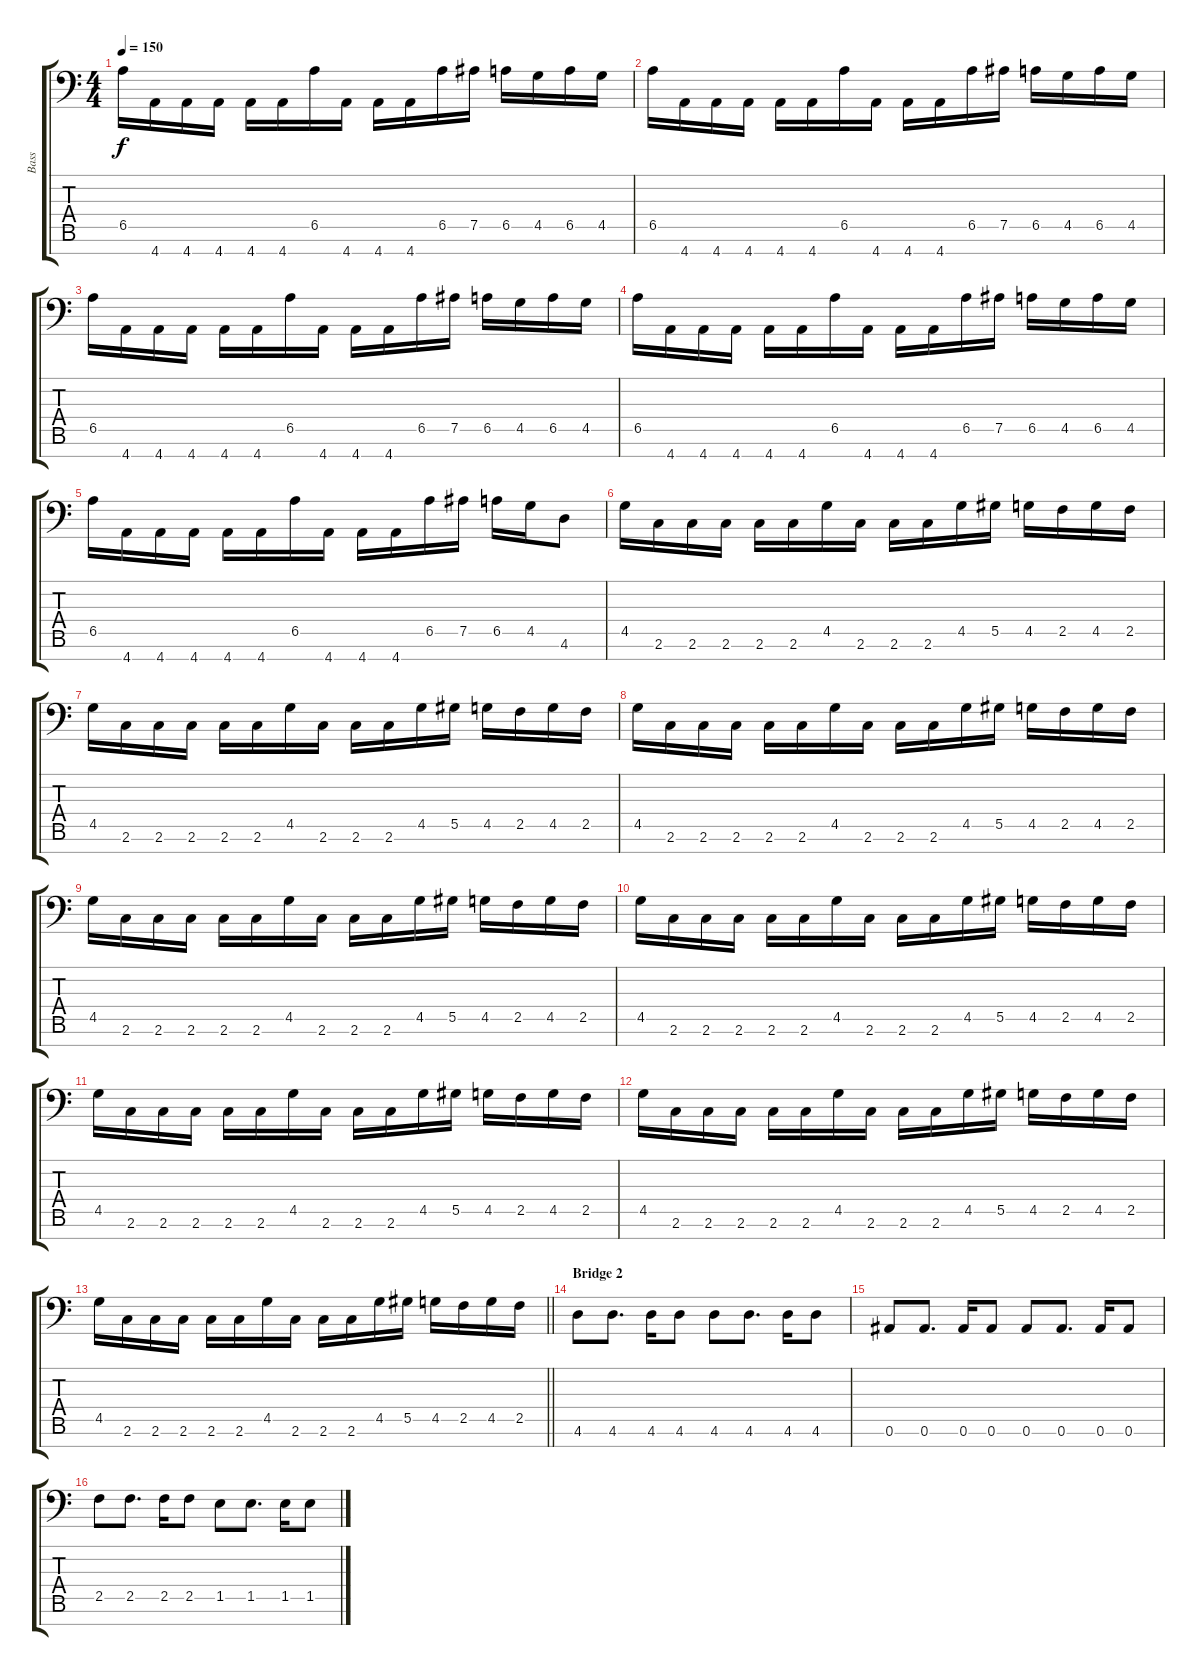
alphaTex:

\track ("Bass" "Bass") {instrument electricbassfinger}
\staff {score tabs}
\tuning (Bb3 F3 Db3 Ab2 Eb2 Bb1 F1) {hide}
\ts (4 4)
\tempo 150
\clef f4
\ks c
6.5.16{dy f} 4.7.16 4.7.16 4.7.16 4.7.16 4.7.16 6.5.16 4.7.16 4.7.16 4.7.16 6.5.16 7.5.16 6.5.16 4.5.16 6.5.16 4.5.16 |
6.5.16 4.7.16 4.7.16 4.7.16 4.7.16 4.7.16 6.5.16 4.7.16 4.7.16 4.7.16 6.5.16 7.5.16 6.5.16 4.5.16 6.5.16 4.5.16 |
6.5.16 4.7.16 4.7.16 4.7.16 4.7.16 4.7.16 6.5.16 4.7.16 4.7.16 4.7.16 6.5.16 7.5.16 6.5.16 4.5.16 6.5.16 4.5.16 |
6.5.16 4.7.16 4.7.16 4.7.16 4.7.16 4.7.16 6.5.16 4.7.16 4.7.16 4.7.16 6.5.16 7.5.16 6.5.16 4.5.16 6.5.16 4.5.16 |
6.5.16 4.7.16 4.7.16 4.7.16 4.7.16 4.7.16 6.5.16 4.7.16 4.7.16 4.7.16 6.5.16 7.5.16 6.5.16 4.5.16 4.6.8 |
4.5.16 2.6.16 2.6.16 2.6.16 2.6.16 2.6.16 4.5.16 2.6.16 2.6.16 2.6.16 4.5.16 5.5.16 4.5.16 2.5.16 4.5.16 2.5.16 |
4.5.16 2.6.16 2.6.16 2.6.16 2.6.16 2.6.16 4.5.16 2.6.16 2.6.16 2.6.16 4.5.16 5.5.16 4.5.16 2.5.16 4.5.16 2.5.16 |
4.5.16 2.6.16 2.6.16 2.6.16 2.6.16 2.6.16 4.5.16 2.6.16 2.6.16 2.6.16 4.5.16 5.5.16 4.5.16 2.5.16 4.5.16 2.5.16 |
4.5.16 2.6.16 2.6.16 2.6.16 2.6.16 2.6.16 4.5.16 2.6.16 2.6.16 2.6.16 4.5.16 5.5.16 4.5.16 2.5.16 4.5.16 2.5.16 |
4.5.16 2.6.16 2.6.16 2.6.16 2.6.16 2.6.16 4.5.16 2.6.16 2.6.16 2.6.16 4.5.16 5.5.16 4.5.16 2.5.16 4.5.16 2.5.16 |
4.5.16 2.6.16 2.6.16 2.6.16 2.6.16 2.6.16 4.5.16 2.6.16 2.6.16 2.6.16 4.5.16 5.5.16 4.5.16 2.5.16 4.5.16 2.5.16 |
4.5.16 2.6.16 2.6.16 2.6.16 2.6.16 2.6.16 4.5.16 2.6.16 2.6.16 2.6.16 4.5.16 5.5.16 4.5.16 2.5.16 4.5.16 2.5.16 |
\barLineRight lightlight
4.5.16 2.6.16 2.6.16 2.6.16 2.6.16 2.6.16 4.5.16 2.6.16 2.6.16 2.6.16 4.5.16 5.5.16 4.5.16 2.5.16 4.5.16 2.5.16 |
\section ("" "Bridge 2")
4.6.8 4.6.8{d} 4.6.16 4.6.8 4.6.8 4.6.8{d} 4.6.16 4.6.8 |
0.6.8 0.6.8{d} 0.6.16 0.6.8 0.6.8 0.6.8{d} 0.6.16 0.6.8 |
2.5.8 2.5.8{d} 2.5.16 2.5.8 1.5.8 1.5.8{d} 1.5.16 1.5.8
